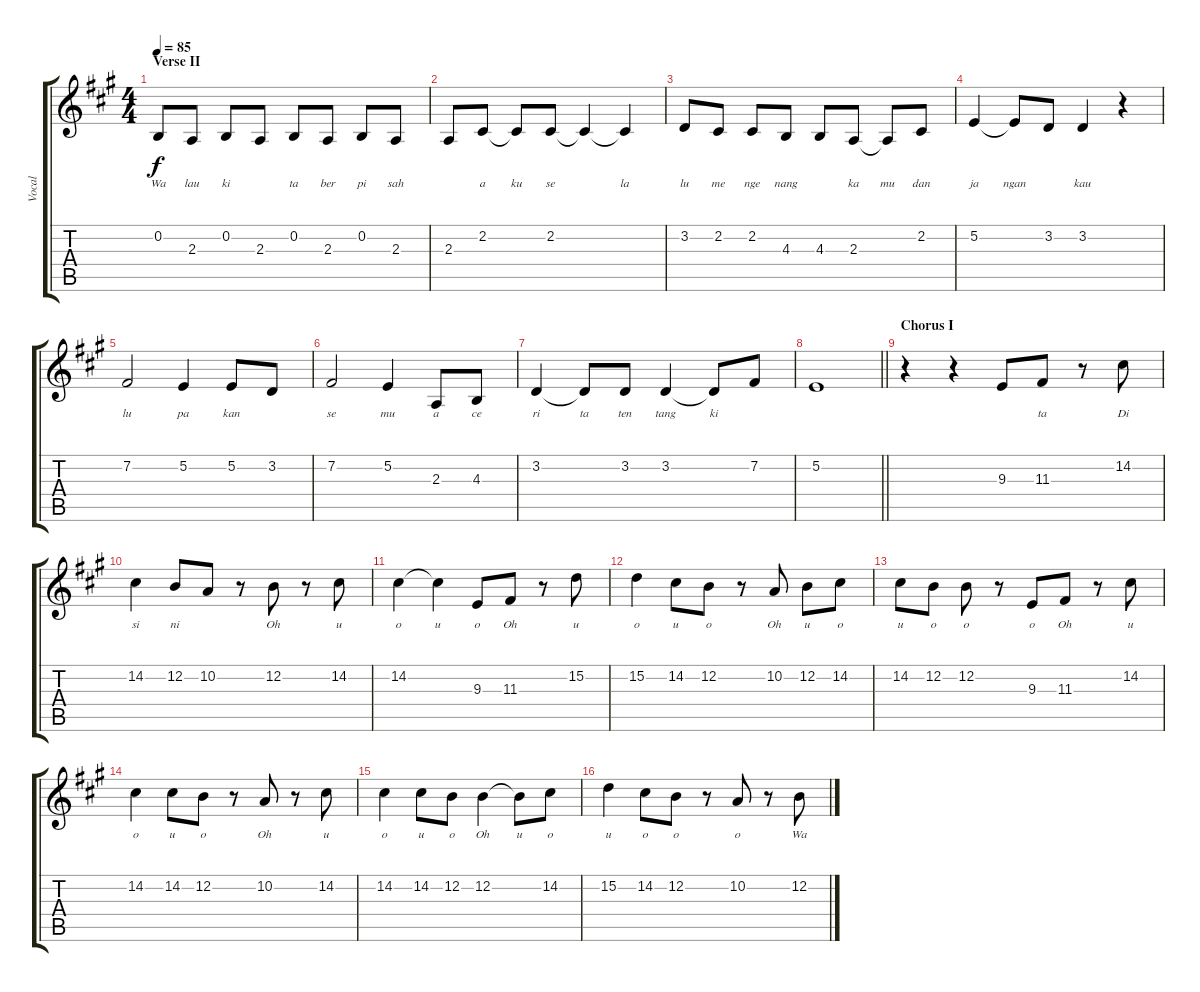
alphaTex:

\track ("Vocal" "Vocal") {instrument violin}
\staff {score tabs}
\tuning (E4 B3 G3 D3 A2 E2) {hide}
\ts (4 4)
\section ("" "Verse II")
\tempo 85
\clef g2
\ks a
0.2.8{lyrics (0 "Wa") lyrics (1 "") lyrics (2 "") lyrics (3 "") lyrics (4 "") dy f} 2.3.8{lyrics (0 "lau") lyrics (1 "") lyrics (2 "") lyrics (3 "") lyrics (4 "")} 0.2.8{lyrics (0 "ki") lyrics (1 "") lyrics (2 "") lyrics (3 "") lyrics (4 "")} 2.3.8{lyrics (0 "") lyrics (1 "") lyrics (2 "") lyrics (3 "") lyrics (4 "")} 0.2.8{lyrics (0 "ta") lyrics (1 "") lyrics (2 "") lyrics (3 "") lyrics (4 "")} 2.3.8{lyrics (0 "ber") lyrics (1 "") lyrics (2 "") lyrics (3 "") lyrics (4 "")} 0.2.8{lyrics (0 "pi") lyrics (1 "") lyrics (2 "") lyrics (3 "") lyrics (4 "")} 2.3.8{lyrics (0 "sah") lyrics (1 "") lyrics (2 "") lyrics (3 "") lyrics (4 "")} |
2.3.8{lyrics (0 "") lyrics (1 "") lyrics (2 "") lyrics (3 "") lyrics (4 "")} 2.2.8{lyrics (0 "a") lyrics (1 "") lyrics (2 "") lyrics (3 "") lyrics (4 "")} 2.2{t}.8{lyrics (0 "ku") lyrics (1 "") lyrics (2 "") lyrics (3 "") lyrics (4 "")} 2.2.8{lyrics (0 "se") lyrics (1 "") lyrics (2 "") lyrics (3 "") lyrics (4 "")} 2.2{t}.4{lyrics (0 "") lyrics (1 "") lyrics (2 "") lyrics (3 "") lyrics (4 "")} 2.2{t}.4{lyrics (0 "la") lyrics (1 "") lyrics (2 "") lyrics (3 "") lyrics (4 "")} |
3.2.8{lyrics (0 "lu") lyrics (1 "") lyrics (2 "") lyrics (3 "") lyrics (4 "")} 2.2.8{lyrics (0 "me") lyrics (1 "") lyrics (2 "") lyrics (3 "") lyrics (4 "")} 2.2.8{lyrics (0 "nge") lyrics (1 "") lyrics (2 "") lyrics (3 "") lyrics (4 "")} 4.3.8{lyrics (0 "nang") lyrics (1 "") lyrics (2 "") lyrics (3 "") lyrics (4 "")} 4.3.8{lyrics (0 "") lyrics (1 "") lyrics (2 "") lyrics (3 "") lyrics (4 "")} 2.3.8{lyrics (0 "ka") lyrics (1 "") lyrics (2 "") lyrics (3 "") lyrics (4 "")} 2.3{t}.8{lyrics (0 "mu") lyrics (1 "") lyrics (2 "") lyrics (3 "") lyrics (4 "")} 2.2.8{lyrics (0 "dan") lyrics (1 "") lyrics (2 "") lyrics (3 "") lyrics (4 "")} |
5.2.4{lyrics (0 "ja") lyrics (1 "") lyrics (2 "") lyrics (3 "") lyrics (4 "")} 5.2{t}.8{lyrics (0 "ngan") lyrics (1 "") lyrics (2 "") lyrics (3 "") lyrics (4 "")} 3.2.8{lyrics (0 "") lyrics (1 "") lyrics (2 "") lyrics (3 "") lyrics (4 "")} 3.2.4{lyrics (0 "kau") lyrics (1 "") lyrics (2 "") lyrics (3 "") lyrics (4 "")} r.4 |
7.2.2{lyrics (0 "lu") lyrics (1 "") lyrics (2 "") lyrics (3 "") lyrics (4 "")} 5.2.4{lyrics (0 "pa") lyrics (1 "") lyrics (2 "") lyrics (3 "") lyrics (4 "")} 5.2.8{lyrics (0 "kan") lyrics (1 "") lyrics (2 "") lyrics (3 "") lyrics (4 "")} 3.2.8{lyrics (0 "") lyrics (1 "") lyrics (2 "") lyrics (3 "") lyrics (4 "")} |
7.2.2{lyrics (0 "se") lyrics (1 "") lyrics (2 "") lyrics (3 "") lyrics (4 "")} 5.2.4{lyrics (0 "mu") lyrics (1 "") lyrics (2 "") lyrics (3 "") lyrics (4 "")} 2.3.8{lyrics (0 "a") lyrics (1 "") lyrics (2 "") lyrics (3 "") lyrics (4 "")} 4.3.8{lyrics (0 "ce") lyrics (1 "") lyrics (2 "") lyrics (3 "") lyrics (4 "")} |
3.2.4{lyrics (0 "ri") lyrics (1 "") lyrics (2 "") lyrics (3 "") lyrics (4 "")} 3.2{t}.8{lyrics (0 "ta") lyrics (1 "") lyrics (2 "") lyrics (3 "") lyrics (4 "")} 3.2.8{lyrics (0 "ten") lyrics (1 "") lyrics (2 "") lyrics (3 "") lyrics (4 "")} 3.2.4{lyrics (0 "tang") lyrics (1 "") lyrics (2 "") lyrics (3 "") lyrics (4 "")} 3.2{t}.8{lyrics (0 "ki") lyrics (1 "") lyrics (2 "") lyrics (3 "") lyrics (4 "")} 7.2.8{lyrics (0 "") lyrics (1 "") lyrics (2 "") lyrics (3 "") lyrics (4 "")} |
\barLineRight lightlight
5.2.1{lyrics (0 "") lyrics (1 "") lyrics (2 "") lyrics (3 "") lyrics (4 "")} |
\section ("" "Chorus I")
r.4 r.4 9.3.8{lyrics (0 "") lyrics (1 "") lyrics (2 "") lyrics (3 "") lyrics (4 "")} 11.3.8{lyrics (0 "ta") lyrics (1 "") lyrics (2 "") lyrics (3 "") lyrics (4 "")} r.8 14.2.8{lyrics (0 "Di") lyrics (1 "") lyrics (2 "") lyrics (3 "") lyrics (4 "")} |
14.2.4{lyrics (0 "si") lyrics (1 "") lyrics (2 "") lyrics (3 "") lyrics (4 "")} 12.2.8{lyrics (0 "ni") lyrics (1 "") lyrics (2 "") lyrics (3 "") lyrics (4 "")} 10.2.8{lyrics (0 "") lyrics (1 "") lyrics (2 "") lyrics (3 "") lyrics (4 "")} r.8 12.2.8{lyrics (0 "Oh") lyrics (1 "") lyrics (2 "") lyrics (3 "") lyrics (4 "")} r.8 14.2.8{lyrics (0 "u") lyrics (1 "") lyrics (2 "") lyrics (3 "") lyrics (4 "")} |
14.2.4{lyrics (0 "o") lyrics (1 "") lyrics (2 "") lyrics (3 "") lyrics (4 "")} 14.2{t}.4{lyrics (0 "u") lyrics (1 "") lyrics (2 "") lyrics (3 "") lyrics (4 "")} 9.3.8{lyrics (0 "o") lyrics (1 "") lyrics (2 "") lyrics (3 "") lyrics (4 "")} 11.3.8{lyrics (0 "Oh") lyrics (1 "") lyrics (2 "") lyrics (3 "") lyrics (4 "")} r.8 15.2.8{lyrics (0 "u") lyrics (1 "") lyrics (2 "") lyrics (3 "") lyrics (4 "")} |
15.2.4{lyrics (0 "o") lyrics (1 "") lyrics (2 "") lyrics (3 "") lyrics (4 "")} 14.2.8{lyrics (0 "u") lyrics (1 "") lyrics (2 "") lyrics (3 "") lyrics (4 "")} 12.2.8{lyrics (0 "o") lyrics (1 "") lyrics (2 "") lyrics (3 "") lyrics (4 "")} r.8 10.2.8{lyrics (0 "Oh") lyrics (1 "") lyrics (2 "") lyrics (3 "") lyrics (4 "")} 12.2.8{lyrics (0 "u") lyrics (1 "") lyrics (2 "") lyrics (3 "") lyrics (4 "")} 14.2.8{lyrics (0 "o") lyrics (1 "") lyrics (2 "") lyrics (3 "") lyrics (4 "")} |
14.2.8{lyrics (0 "u") lyrics (1 "") lyrics (2 "") lyrics (3 "") lyrics (4 "")} 12.2.8{lyrics (0 "o") lyrics (1 "") lyrics (2 "") lyrics (3 "") lyrics (4 "")} 12.2.8{lyrics (0 "o") lyrics (1 "") lyrics (2 "") lyrics (3 "") lyrics (4 "")} r.8 9.3.8{lyrics (0 "o") lyrics (1 "") lyrics (2 "") lyrics (3 "") lyrics (4 "")} 11.3.8{lyrics (0 "Oh") lyrics (1 "") lyrics (2 "") lyrics (3 "") lyrics (4 "")} r.8 14.2.8{lyrics (0 "u") lyrics (1 "") lyrics (2 "") lyrics (3 "") lyrics (4 "")} |
14.2.4{lyrics (0 "o") lyrics (1 "") lyrics (2 "") lyrics (3 "") lyrics (4 "")} 14.2.8{lyrics (0 "u") lyrics (1 "") lyrics (2 "") lyrics (3 "") lyrics (4 "")} 12.2.8{lyrics (0 "o") lyrics (1 "") lyrics (2 "") lyrics (3 "") lyrics (4 "")} r.8 10.2.8{lyrics (0 "Oh") lyrics (1 "") lyrics (2 "") lyrics (3 "") lyrics (4 "")} r.8 14.2.8{lyrics (0 "u") lyrics (1 "") lyrics (2 "") lyrics (3 "") lyrics (4 "")} |
14.2.4{lyrics (0 "o") lyrics (1 "") lyrics (2 "") lyrics (3 "") lyrics (4 "")} 14.2.8{lyrics (0 "u") lyrics (1 "") lyrics (2 "") lyrics (3 "") lyrics (4 "")} 12.2.8{lyrics (0 "o") lyrics (1 "") lyrics (2 "") lyrics (3 "") lyrics (4 "")} 12.2.4{lyrics (0 "Oh") lyrics (1 "") lyrics (2 "") lyrics (3 "") lyrics (4 "")} 12.2{t}.8{lyrics (0 "u") lyrics (1 "") lyrics (2 "") lyrics (3 "") lyrics (4 "")} 14.2.8{lyrics (0 "o") lyrics (1 "") lyrics (2 "") lyrics (3 "") lyrics (4 "")} |
15.2.4{lyrics (0 "u") lyrics (1 "") lyrics (2 "") lyrics (3 "") lyrics (4 "")} 14.2.8{lyrics (0 "o") lyrics (1 "") lyrics (2 "") lyrics (3 "") lyrics (4 "")} 12.2.8{lyrics (0 "o") lyrics (1 "") lyrics (2 "") lyrics (3 "") lyrics (4 "")} r.8 10.2.8{lyrics (0 "o") lyrics (1 "") lyrics (2 "") lyrics (3 "") lyrics (4 "")} r.8 12.2.8{lyrics (0 "Wa") lyrics (1 "") lyrics (2 "") lyrics (3 "") lyrics (4 "")}
